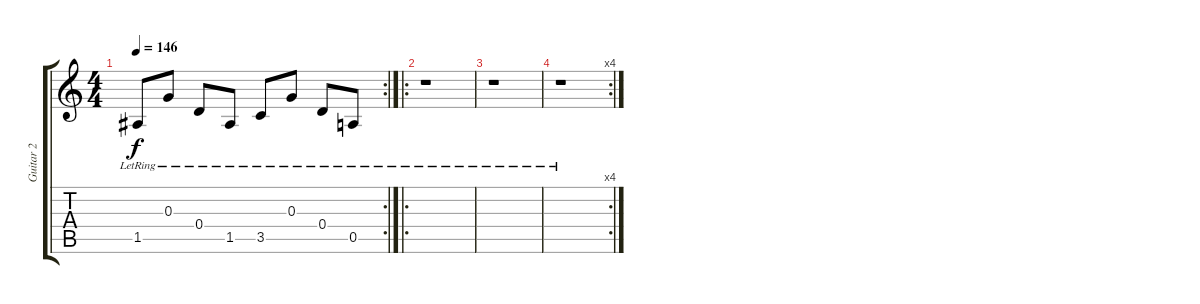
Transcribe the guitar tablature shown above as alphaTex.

\track ("Guitar 2" "Guitar 2") {instrument electricguitarclean}
\staff {score tabs}
\tuning (E4 B3 G3 D3 A2 E2) {hide}
\rc 2
\ts (4 4)
\tempo 146
\clef g2
\ks c
1.5{lr}.8{dy f} 0.3{lr}.8 0.4{lr}.8 1.5{lr}.8 3.5{lr}.8 0.3{lr}.8 0.4{lr}.8 0.5{lr}.8 |
\ro
r.1 |
r.1 |
\rc 4
r.1
